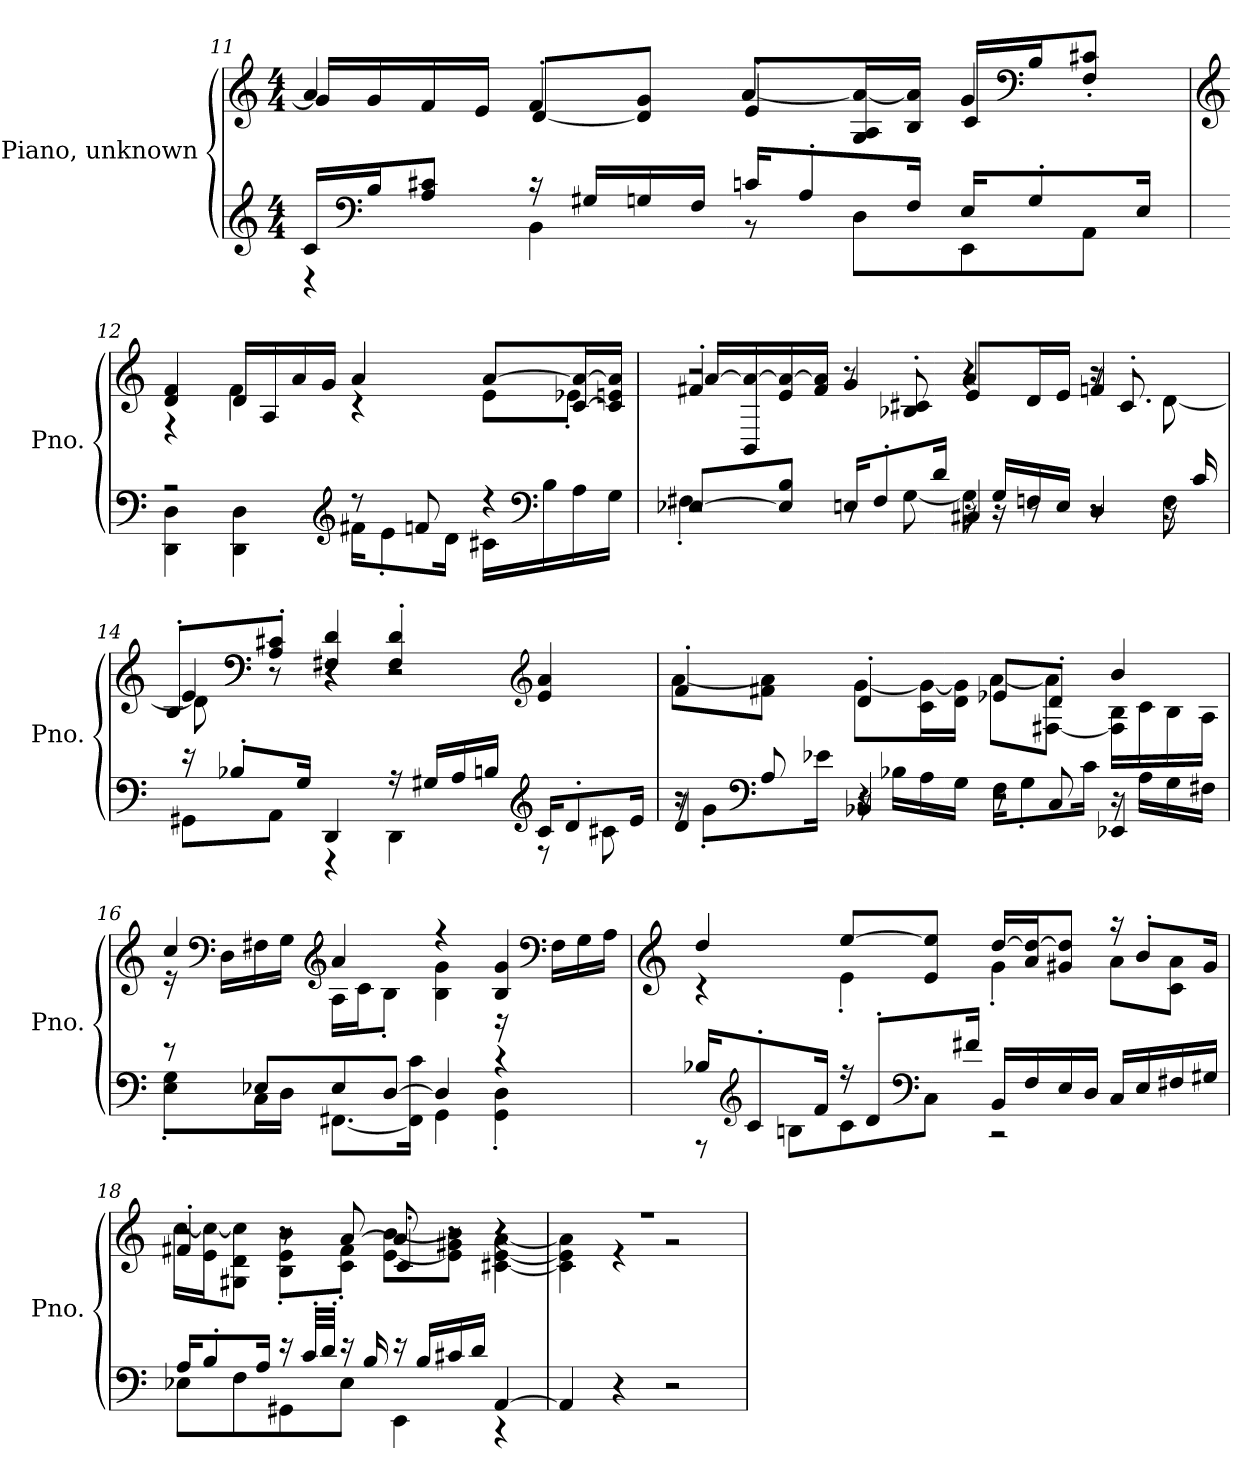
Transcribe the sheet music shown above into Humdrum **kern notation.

**kern	**kern
*part1	*part1
*staff2	*staff1
*I"Piano, unknown	*
*I'Pno.	*
!!LO:PB:g=z
*clefG2	*clefG2
*k[]	*k[]
*M4/4	*M4/4
=11	=11
*^	*^
16c/LL	4r	4a/	16g/LL]
*clefF4	*	*	*
16B/J	.	.	16g/
8A/ 8c#X/J	.	.	16f/
.	.	.	16e/JJ
16r	4BB\	4f'/	[8d/L
16G#X/LL	.	.	.
16Gn/	.	.	8d/] 8g/J
16F/JJ	.	.	.
16cn/KL	8r	4e'/	[8a/L
8A'/	.	.	.
.	8D\L	.	16G/ 16A/ 16a/_L
16F/Jk	.	.	16B/ 16a/]JJ
16E/KL	8EE\	4g/	16c/LL
*	*	*clefF4	*
8G'/	.	.	16B/J
.	8AA\J	.	8F/' 8c#X/'J
16E/Jk	.	.	.
=12	=12	=12	=12
*	*	*clefG2	*
2r	4DD\ 4D\	4d/ 4f/	4r
.	4DD\ 4D\	16d/LL	4f\
.	.	16A/	.
.	.	16a/	.
.	.	16g/JJ	.
*clefG2	*	*	*
8r	16f#X\KL	4a/	4r
.	8e'\	.	.
8fn/	.	.	.
.	16d\Jk	.	.
4r	16c#X\LL	[8a/L	8e\L
*clefF4	*	*	*
.	16B\	.	.
.	16A\	[16c/ 16a/_L	8e-X'\J
.	16G\JJ	16c/] 16en/ 16a/]JJ	.
!!LO:LB:g=z
=13	=13	=13	=13
*	*^	*	*^
[8E-X/L	4F#X'\	2r	4f#X'/	2r	[16a/LL
.	.	.	.	.	16BB/ 16a/_
8E-/] 8B/J	.	.	.	.	16e/ 16a/_
.	.	.	.	.	16f#/ 16a/]JJ
16En/KL	8r	.	4g/	.	8r
8F#'/	.	.	.	.	.
.	[8G\	.	.	.	8B-X/' 8c#X/'
16d/Jk	.	.	.	.	.
16r	16G\]	4C#X/	4a/	4r	8e/L
16G/LL	16r	.	.	.	.
16Fn/	8r	.	.	.	16d/L
16E/JJ	.	.	.	.	16e/JJ
8r	8r	4D/	4fn/	8r	16r
.	.	.	.	.	8.c#'/
16r	8F\	.	.	[8d\	.
16c/	.	.	.	.	.
*	*v	*v	*	*	*
=14	=14	=14	=14	=14
16r	8GG#X\L	4e/	8d\]	8B'/L
8B-X'/L	.	.	.	.
*	*	*clefF4	*	*
.	8AA\J	.	8r	8A/' 8c#X/'J
16G/Jk	.	.	.	.
4DD/	4r	4r	4r	4F#X/ 4d/
16r	4DD\	2r	2r	4F#/' 4d/'
16G#X/LL	.	.	.	.
16A/	.	.	.	.
16Bn/JJ	.	.	.	.
*clefG2	*	*clefG2	*	*
16c/KL	8r	.	.	4e/ 4a/
8d'/	.	.	.	.
.	8c#X\	.	.	.
16e/Jk	.	.	.	.
*	*	*	*v	*v
!!LO:LB:g=z
=15	=15	=15	=15
*	*^	*	*
4d/	16r	8r	4f'/	[8a\L
.	8g'\L	.	.	.
*clefF4	*	*	*	*
.	.	8A/	.	8f#X\ 8a\]J
.	16e-X\Jk	.	.	.
4r	16r	4BB-X/	4d'/	[8g\L
.	16B-X\LL	.	.	.
.	16A\	.	.	16c\ 16g\_L
.	16G\JJ	.	.	16d\ 16g\]JJ
2r	16F\KL	8r	8e-X/L	[8a\L
.	8G'\	.	.	.
.	.	8C/	8d'/J	[8F#X\ 8a\]J
.	16c\Jk	.	.	.
.	16r	4EE-X/	4b/	16F#\] 16B\LL
.	16A\LL	.	.	16c\
.	16G\	.	.	16B\
.	16F#X\JJ	.	.	16A\JJ
*	*v	*v	*	*
=16	=16	=16	=16
8r	8E\' 8G\'L	4cc/	16r
*	*	*clefF4	*
.	.	.	16D\LL
8E-X/L	16C\L	.	16F#X\
.	16D\JJ	.	16G\JJ
*	*	*clefG2	*
8E-/	[8.FF#X\L	4a/	16A\LL
.	.	.	16c\J
[8D/J	.	.	8B'\J
.	16FF#\] 16c\Jk	.	.
4D/]	4GG\	4r	4B\ 4g\
4r	4GG\' 4D\'	4B/ 4g/	16r
*	*	*clefF4	*
.	.	.	16F#\LL
.	.	.	16G\
.	.	.	16A\JJ
!!LO:LB:g=z	!!
=17	=17	=17	=17
*	*	*clefG2	*
16B-X/KL	8r	4dd/	4r
*clefG2	*	*	*
8c'/	.	.	.
.	8Bn\L	.	.
16f/Jk	.	.	.
16r	8c\	[8ee/L	4e'\
8d'/L	.	.	.
*clefF4	*	*	*
.	8C\J	8e/ 8ee/]J	.
16f#X/Jk	.	.	.
16BB/LL	2r	[16dd/LL	4g'\
16F/	.	16a/ 16dd/_J	.
16E/	.	8g#X/ 8dd/]J	.
16D/JJ	.	.	.
16C/LL	.	16r	8a\L
16E/	.	8b'/L	.
16F#X/	.	.	8c\ 8a\J
16G#X/JJ	.	16g#/Jk	.
=18	=18	=18	=18
*	*	*	*^
16A/KL	8E-X\L	4f#X'/	[16cc\LL	2r
8B'/	.	.	16e\ 16cc\_J	.
.	8F\	.	8G#X\ 8d\ 8cc\]J	.
16A/Jk	.	.	.	.
16r	8GG#X\	8r	8B\' 8e\' 8b\'L	.
32c'/LLL	.	.	.	.
32d'/JJJ	.	.	.	.
16r	8E-\J	[8a/	8c\' 8f#\'J	.
16B/	.	.	.	.
16r	4EE\	8a/]	[8e\ [8b\L	4c'/
16B/LL	.	.	.	.
16c#X/	.	8r	8e\] 8g#X\ 8b\]J	.
16d/JJ	.	.	.	.
[4AA/	4r	4r	[4c#X\ [4e\ [4a\	4r
*v	*v	*	*	*
*	*	*v	*v
!!LO:LB:g=z
=19	=19	=19
4AA/]	1r	4c#\] 4e\] 4a\]
4r	.	4r
2r	.	2r
*	*v	*v
=	=
*-	*-
